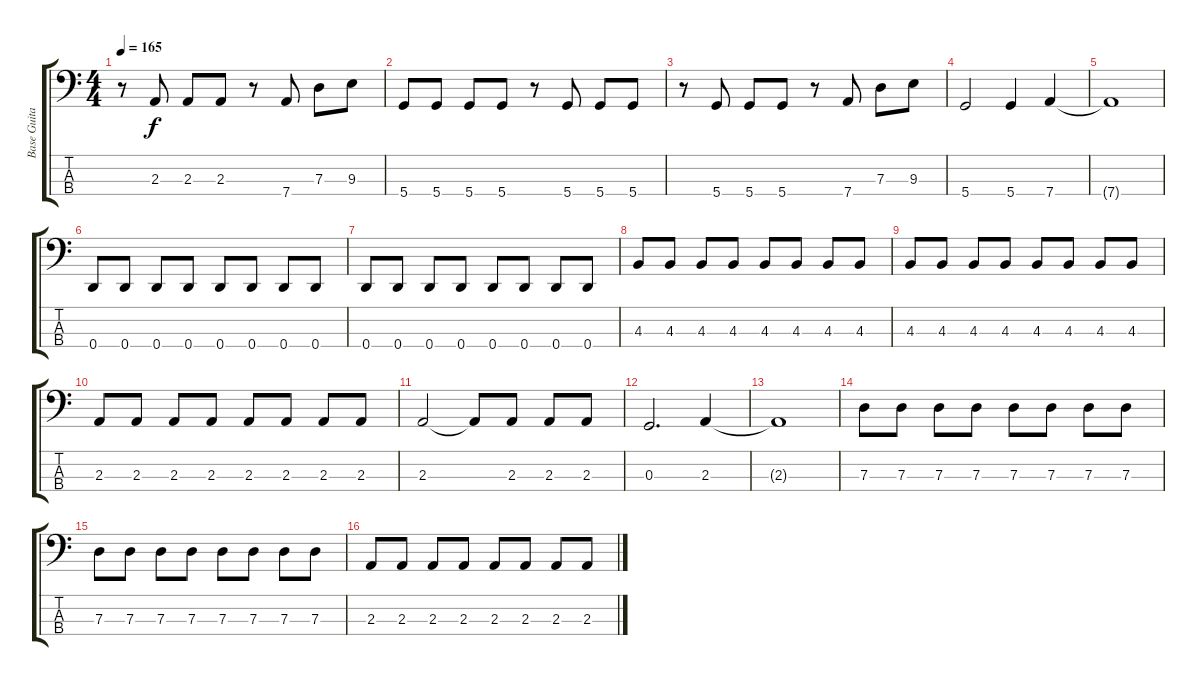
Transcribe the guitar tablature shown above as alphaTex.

\track ("Base Guitar" "Base Guita") {instrument electricbassfinger}
\staff {score tabs}
\tuning (F2 C2 G1 D1) {hide}
\ts (4 4)
\tempo 165
\clef f4
\ks c
r.8{dy f} 2.3.8 2.3.8 2.3.8 r.8 7.4.8 7.3.8 9.3.8 |
5.4.8 5.4.8 5.4.8 5.4.8 r.8 5.4.8 5.4.8 5.4.8 |
r.8 5.4.8 5.4.8 5.4.8 r.8 7.4.8 7.3.8 9.3.8 |
5.4.2 5.4.4 7.4.4 |
7.4{t}.1 |
0.4.8 0.4.8 0.4.8 0.4.8 0.4.8 0.4.8 0.4.8 0.4.8 |
0.4.8 0.4.8 0.4.8 0.4.8 0.4.8 0.4.8 0.4.8 0.4.8 |
4.3.8 4.3.8 4.3.8 4.3.8 4.3.8 4.3.8 4.3.8 4.3.8 |
4.3.8 4.3.8 4.3.8 4.3.8 4.3.8 4.3.8 4.3.8 4.3.8 |
2.3.8 2.3.8 2.3.8 2.3.8 2.3.8 2.3.8 2.3.8 2.3.8 |
2.3.2 2.3{t}.8 2.3.8 2.3.8 2.3.8 |
0.3.2{d} 2.3.4 |
2.3{t}.1 |
7.3.8 7.3.8 7.3.8 7.3.8 7.3.8 7.3.8 7.3.8 7.3.8 |
7.3.8 7.3.8 7.3.8 7.3.8 7.3.8 7.3.8 7.3.8 7.3.8 |
2.3.8 2.3.8 2.3.8 2.3.8 2.3.8 2.3.8 2.3.8 2.3.8
